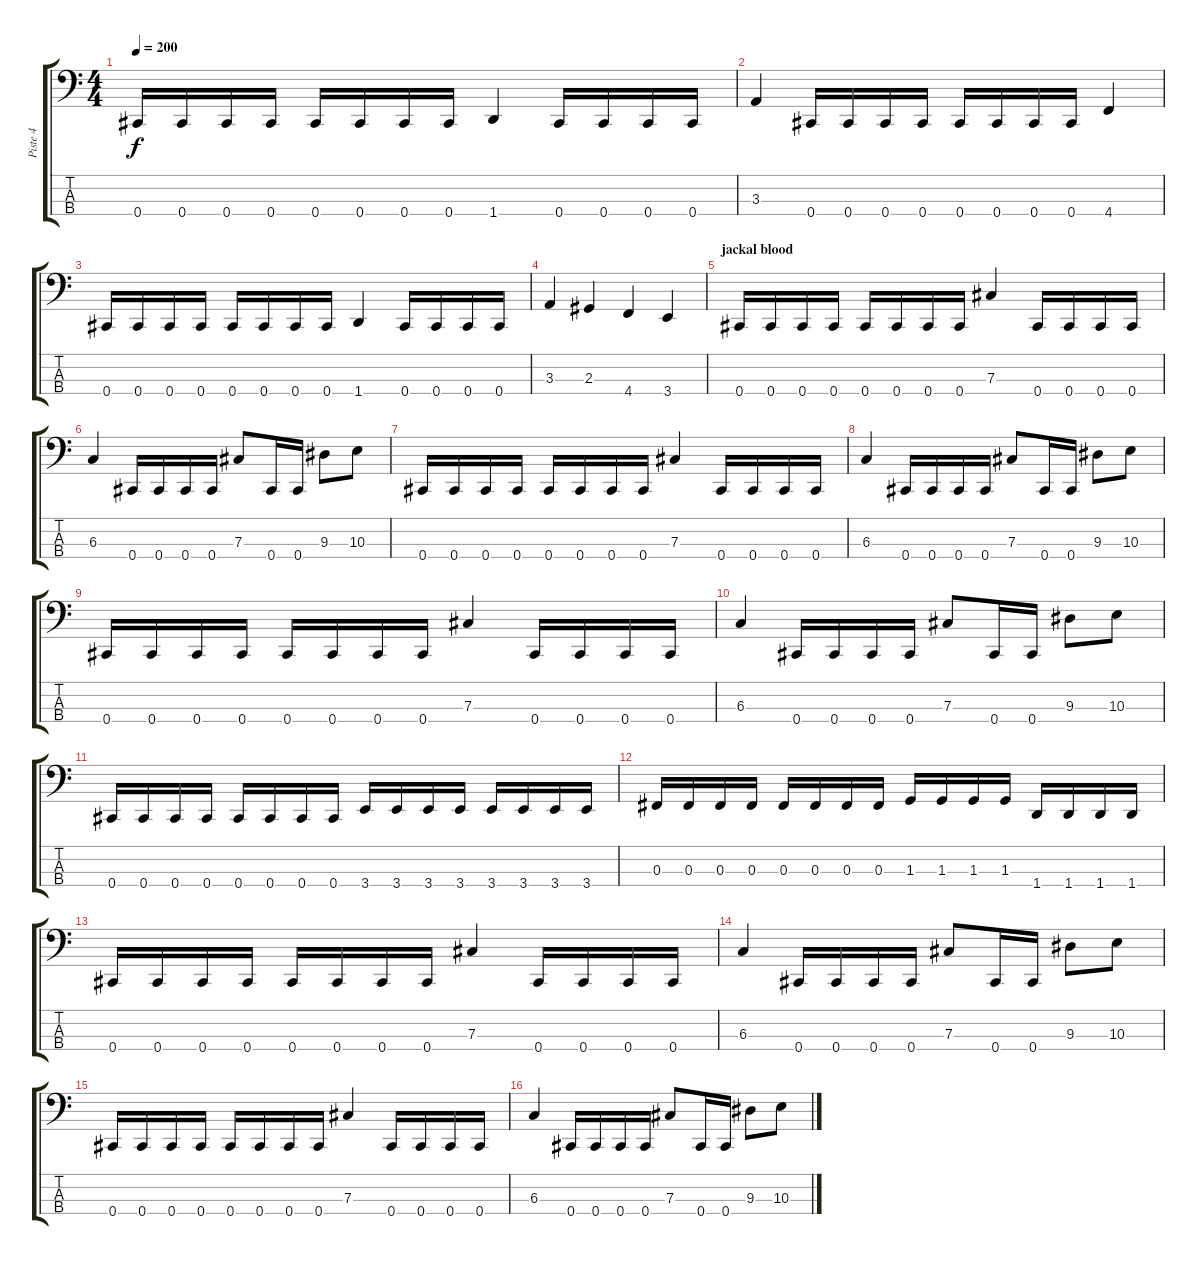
\track ("Piste 4" "Piste 4") {instrument electricbassfinger}
\staff {score tabs}
\tuning (E2 B1 Gb1 Db1) {hide}
\ts (4 4)
\tempo 200
\clef f4
\ks c
0.4.16{dy f} 0.4.16 0.4.16 0.4.16 0.4.16 0.4.16 0.4.16 0.4.16 1.4.4 0.4.16 0.4.16 0.4.16 0.4.16 |
3.3.4 0.4.16 0.4.16 0.4.16 0.4.16 0.4.16 0.4.16 0.4.16 0.4.16 4.4.4 |
0.4.16 0.4.16 0.4.16 0.4.16 0.4.16 0.4.16 0.4.16 0.4.16 1.4.4 0.4.16 0.4.16 0.4.16 0.4.16 |
3.3.4 2.3.4 4.4.4 3.4.4 |
\section ("" "jackal blood")
0.4.16 0.4.16 0.4.16 0.4.16 0.4.16 0.4.16 0.4.16 0.4.16 7.3.4 0.4.16 0.4.16 0.4.16 0.4.16 |
6.3.4 0.4.16 0.4.16 0.4.16 0.4.16 7.3.8 0.4.16 0.4.16 9.3.8 10.3.8 |
0.4.16 0.4.16 0.4.16 0.4.16 0.4.16 0.4.16 0.4.16 0.4.16 7.3.4 0.4.16 0.4.16 0.4.16 0.4.16 |
6.3.4 0.4.16 0.4.16 0.4.16 0.4.16 7.3.8 0.4.16 0.4.16 9.3.8 10.3.8 |
0.4.16 0.4.16 0.4.16 0.4.16 0.4.16 0.4.16 0.4.16 0.4.16 7.3.4 0.4.16 0.4.16 0.4.16 0.4.16 |
6.3.4 0.4.16 0.4.16 0.4.16 0.4.16 7.3.8 0.4.16 0.4.16 9.3.8 10.3.8 |
0.4.16 0.4.16 0.4.16 0.4.16 0.4.16 0.4.16 0.4.16 0.4.16 3.4.16 3.4.16 3.4.16 3.4.16 3.4.16 3.4.16 3.4.16 3.4.16 |
0.3.16 0.3.16 0.3.16 0.3.16 0.3.16 0.3.16 0.3.16 0.3.16 1.3.16 1.3.16 1.3.16 1.3.16 1.4.16 1.4.16 1.4.16 1.4.16 |
0.4.16 0.4.16 0.4.16 0.4.16 0.4.16 0.4.16 0.4.16 0.4.16 7.3.4 0.4.16 0.4.16 0.4.16 0.4.16 |
6.3.4 0.4.16 0.4.16 0.4.16 0.4.16 7.3.8 0.4.16 0.4.16 9.3.8 10.3.8 |
0.4.16 0.4.16 0.4.16 0.4.16 0.4.16 0.4.16 0.4.16 0.4.16 7.3.4 0.4.16 0.4.16 0.4.16 0.4.16 |
6.3.4 0.4.16 0.4.16 0.4.16 0.4.16 7.3.8 0.4.16 0.4.16 9.3.8 10.3.8
